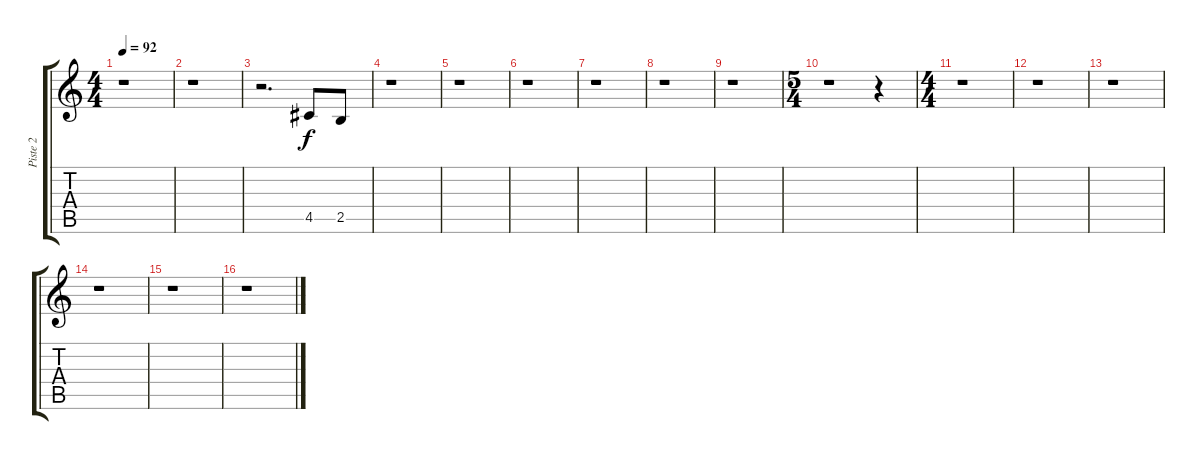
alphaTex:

\track ("Piste 2" "Piste 2") {instrument acousticguitarnylon}
\staff {score tabs}
\tuning (E4 B3 G3 D3 A2 D2) {hide}
\ts (4 4)
\tempo 92
\clef g2
\ks c
r.1{dy f} |
r.1 |
r.2{d} 4.5.8 2.5.8 |
r.1 |
r.1 |
r.1 |
r.1 |
r.1 |
r.1 |
\ts (5 4)
r.1 r.4 |
\ts (4 4)
r.1 |
r.1 |
r.1 |
r.1 |
r.1 |
r.1
